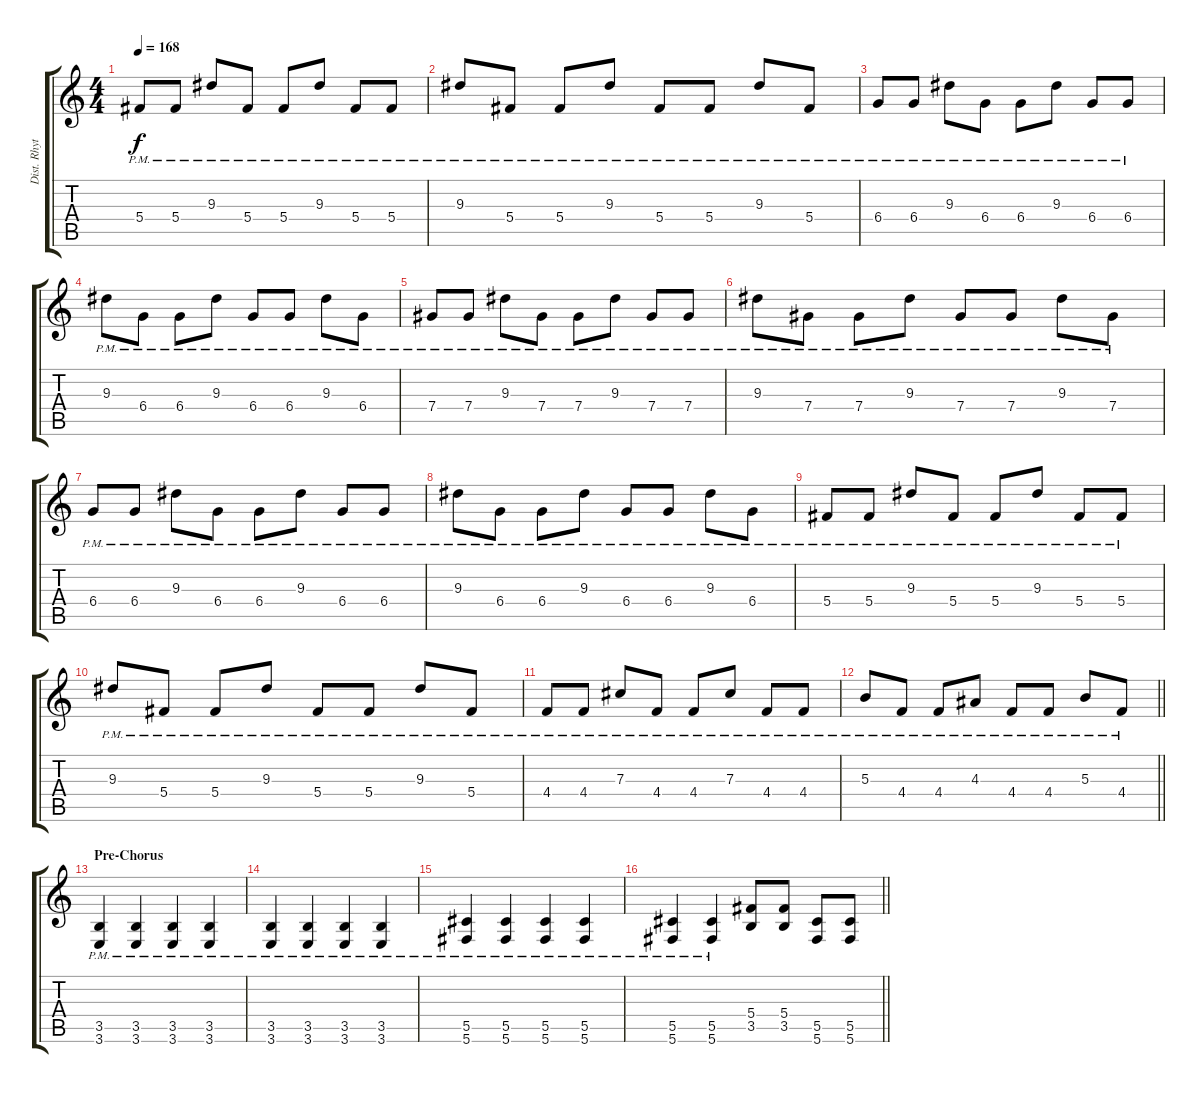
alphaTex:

\track ("Dist. Rhytm Guitar [R]" "Dist. Rhyt") {instrument distortionguitar}
\staff {score tabs}
\tuning (Eb4 Bb3 Gb3 Db3 Ab2 Db2) {hide}
\ts (4 4)
\tempo 168
\clef g2
\ks c
5.4{pm}.8{dy f} 5.4{pm}.8 9.3{pm}.8 5.4{pm}.8 5.4{pm}.8 9.3{pm}.8 5.4{pm}.8 5.4{pm}.8 |
9.3{pm}.8 5.4{pm}.8 5.4{pm}.8 9.3{pm}.8 5.4{pm}.8 5.4{pm}.8 9.3{pm}.8 5.4{pm}.8 |
6.4{pm}.8 6.4{pm}.8 9.3{pm}.8 6.4{pm}.8 6.4{pm}.8 9.3{pm}.8 6.4{pm}.8 6.4{pm}.8 |
9.3{pm}.8 6.4{pm}.8 6.4{pm}.8 9.3{pm}.8 6.4{pm}.8 6.4{pm}.8 9.3{pm}.8 6.4{pm}.8 |
7.4{pm}.8 7.4{pm}.8 9.3{pm}.8 7.4{pm}.8 7.4{pm}.8 9.3{pm}.8 7.4{pm}.8 7.4{pm}.8 |
9.3{pm}.8 7.4{pm}.8 7.4{pm}.8 9.3{pm}.8 7.4{pm}.8 7.4{pm}.8 9.3{pm}.8 7.4{pm}.8 |
6.4{pm}.8 6.4{pm}.8 9.3{pm}.8 6.4{pm}.8 6.4{pm}.8 9.3{pm}.8 6.4{pm}.8 6.4{pm}.8 |
9.3{pm}.8 6.4{pm}.8 6.4{pm}.8 9.3{pm}.8 6.4{pm}.8 6.4{pm}.8 9.3{pm}.8 6.4{pm}.8 |
5.4{pm}.8 5.4{pm}.8 9.3{pm}.8 5.4{pm}.8 5.4{pm}.8 9.3{pm}.8 5.4{pm}.8 5.4{pm}.8 |
9.3{pm}.8 5.4{pm}.8 5.4{pm}.8 9.3{pm}.8 5.4{pm}.8 5.4{pm}.8 9.3{pm}.8 5.4{pm}.8 |
4.4{pm}.8 4.4{pm}.8 7.3{pm}.8 4.4{pm}.8 4.4{pm}.8 7.3{pm}.8 4.4{pm}.8 4.4{pm}.8 |
\barLineRight lightlight
5.3{pm}.8 4.4{pm}.8 4.4{pm}.8 4.3{pm}.8 4.4{pm}.8 4.4{pm}.8 5.3{pm}.8 4.4{pm}.8 |
\section ("" "Pre-Chorus")
(3.5{pm} 3.6{pm}).4 (3.5{pm} 3.6{pm}).4 (3.5{pm} 3.6{pm}).4 (3.5{pm} 3.6{pm}).4 |
(3.5{pm} 3.6{pm}).4 (3.5{pm} 3.6{pm}).4 (3.5{pm} 3.6{pm}).4 (3.5{pm} 3.6{pm}).4 |
(5.5{pm} 5.6{pm}).4 (5.5{pm} 5.6{pm}).4 (5.5{pm} 5.6{pm}).4 (5.5{pm} 5.6{pm}).4 |
\barLineRight lightlight
(5.5{pm} 5.6{pm}).4 (5.5{pm} 5.6{pm}).4 (5.4 3.5).8 (5.4 3.5).8 (5.5 5.6).8 (5.5 5.6).8
